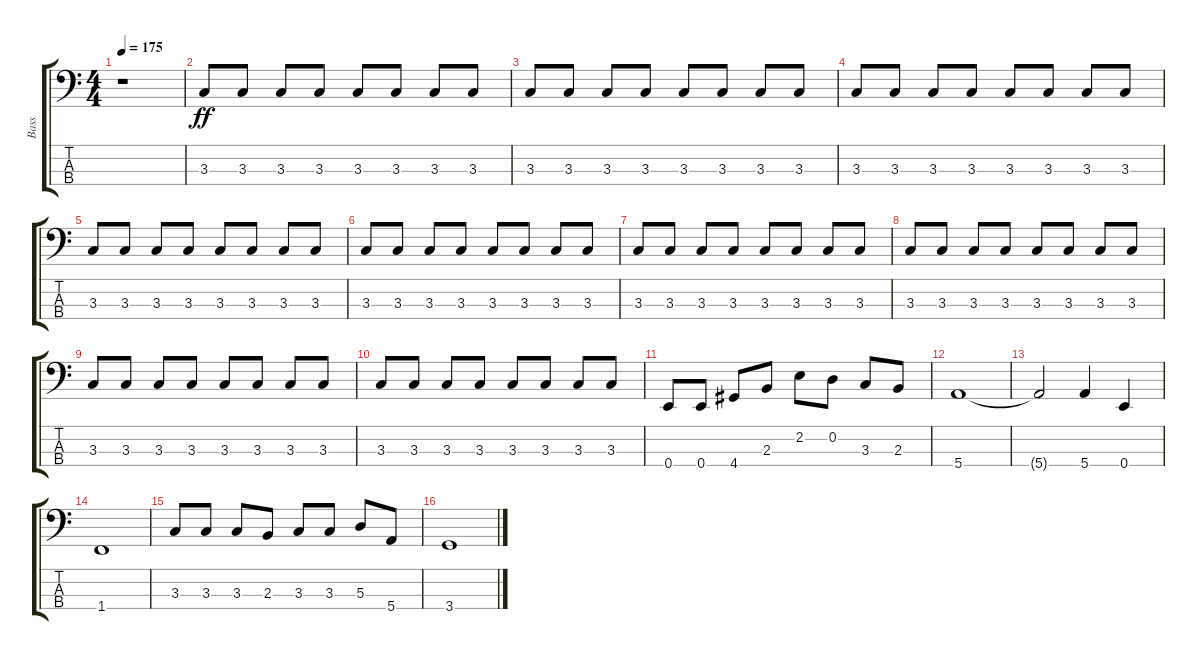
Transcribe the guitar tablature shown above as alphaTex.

\track ("Bass" "Bass") {instrument synthbass2}
\staff {score tabs}
\tuning (G2 D2 A1 E1) {hide}
\ts (4 4)
\tempo 175
\clef f4
\ks c
r.1{dy ff instrument synthbass2} |
3.3.8 3.3.8 3.3.8 3.3.8 3.3.8 3.3.8 3.3.8 3.3.8 |
3.3.8 3.3.8 3.3.8 3.3.8 3.3.8 3.3.8 3.3.8 3.3.8 |
3.3.8 3.3.8 3.3.8 3.3.8 3.3.8 3.3.8 3.3.8 3.3.8 |
3.3.8 3.3.8 3.3.8 3.3.8 3.3.8 3.3.8 3.3.8 3.3.8 |
3.3.8 3.3.8 3.3.8 3.3.8 3.3.8 3.3.8 3.3.8 3.3.8 |
3.3.8 3.3.8 3.3.8 3.3.8 3.3.8 3.3.8 3.3.8 3.3.8 |
3.3.8 3.3.8 3.3.8 3.3.8 3.3.8 3.3.8 3.3.8 3.3.8 |
3.3.8 3.3.8 3.3.8 3.3.8 3.3.8 3.3.8 3.3.8 3.3.8 |
3.3.8 3.3.8 3.3.8 3.3.8 3.3.8 3.3.8 3.3.8 3.3.8 |
0.4.8 0.4.8 4.4.8 2.3.8 2.2.8 0.2.8 3.3.8 2.3.8 |
5.4.1 |
5.4{t}.2 5.4.4 0.4.4 |
1.4.1 |
3.3.8 3.3.8 3.3.8 2.3.8 3.3.8 3.3.8 5.3.8 5.4.8 |
3.4.1
